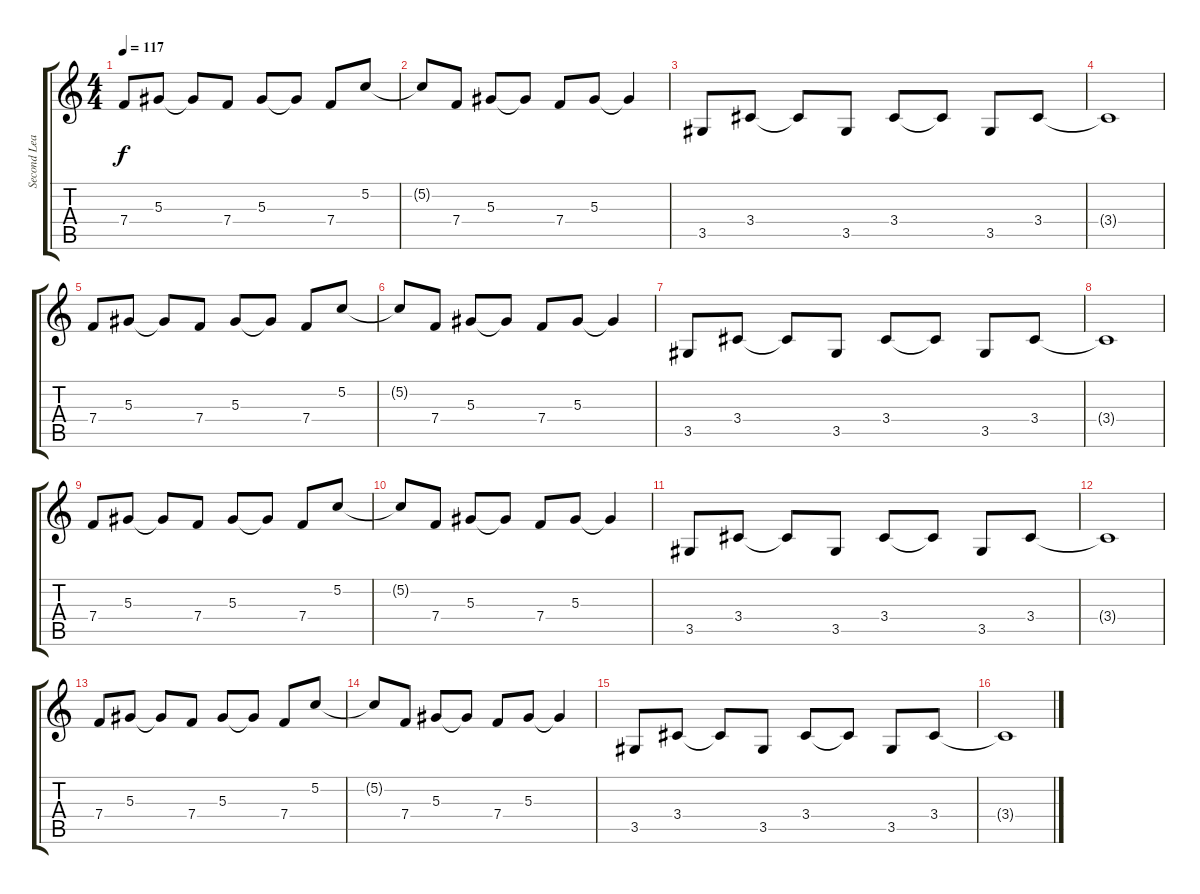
\track ("Second Lead Guitar" "Second Lea") {instrument distortionguitar}
\staff {score tabs}
\tuning (C4 G3 Eb3 Bb2 F2 C2) {hide}
\ts (4 4)
\tempo 117
\clef g2
\ks c
7.4.8{dy f instrument distortionguitar} 5.3.8 5.3{t}.8 7.4.8 5.3.8 5.3{t}.8 7.4.8 5.2.8 |
5.2{t}.8 7.4.8 5.3.8 5.3{t}.8 7.4.8 5.3.8 5.3{t}.4 |
3.5.8 3.4.8 3.4{t}.8 3.5.8 3.4.8 3.4{t}.8 3.5.8 3.4.8 |
3.4{t}.1 |
7.4.8 5.3.8 5.3{t}.8 7.4.8 5.3.8 5.3{t}.8 7.4.8 5.2.8 |
5.2{t}.8 7.4.8 5.3.8 5.3{t}.8 7.4.8 5.3.8 5.3{t}.4 |
3.5.8 3.4.8 3.4{t}.8 3.5.8 3.4.8 3.4{t}.8 3.5.8 3.4.8 |
3.4{t}.1 |
7.4.8 5.3.8 5.3{t}.8 7.4.8 5.3.8 5.3{t}.8 7.4.8 5.2.8 |
5.2{t}.8 7.4.8 5.3.8 5.3{t}.8 7.4.8 5.3.8 5.3{t}.4 |
3.5.8 3.4.8 3.4{t}.8 3.5.8 3.4.8 3.4{t}.8 3.5.8 3.4.8 |
3.4{t}.1 |
7.4.8 5.3.8 5.3{t}.8 7.4.8 5.3.8 5.3{t}.8 7.4.8 5.2.8 |
5.2{t}.8 7.4.8 5.3.8 5.3{t}.8 7.4.8 5.3.8 5.3{t}.4 |
3.5.8 3.4.8 3.4{t}.8 3.5.8 3.4.8 3.4{t}.8 3.5.8 3.4.8 |
3.4{t}.1
